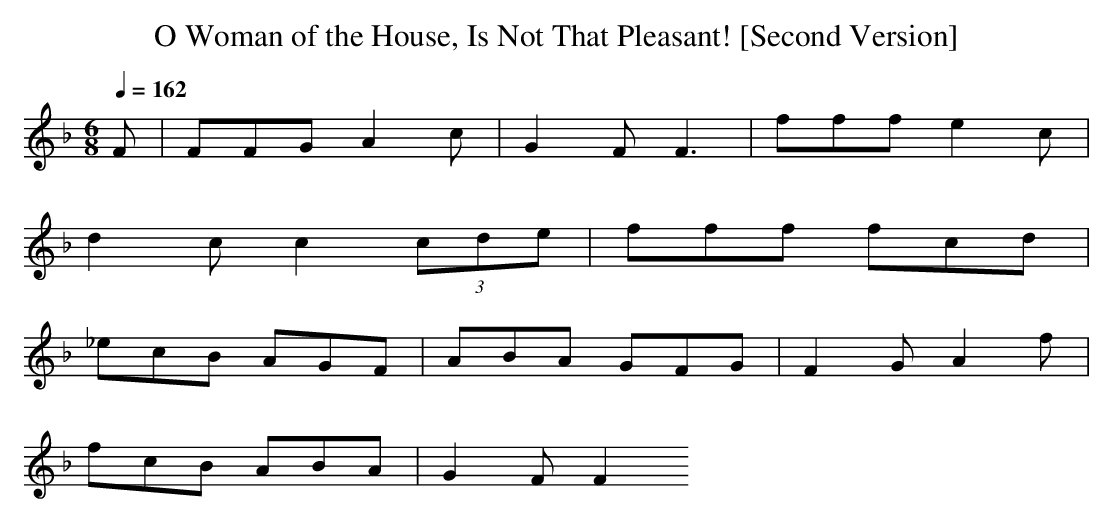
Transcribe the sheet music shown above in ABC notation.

X:1
T: O Woman of the House, Is Not That Pleasant! [Second Version]
M: 6/8
L: 1/8
Q: 1/4=162
K: F % 1 flats
V: 1
F|FFG A2c|G2F F3|fff e2c|
d2c c2 (3cde|fff fcd|
_ecB AGF|ABA GFG|F2G A2f|
fcB ABA|G2F F2
